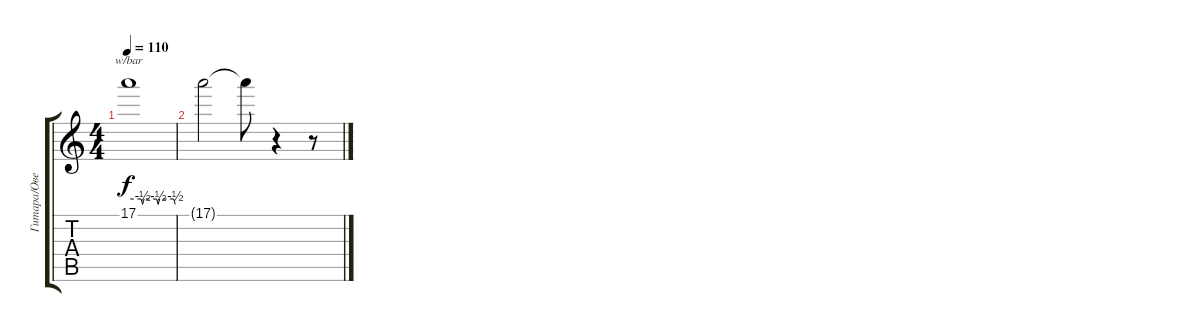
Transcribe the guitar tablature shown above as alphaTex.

\track ("Гитара/Овердрайв" "Гитара/Ове") {instrument acousticguitarnylon}
\staff {score tabs}
\tuning (E4 B3 G3 D3 A2 E2) {hide}
\ts (4 4)
\tempo 110
\clef g2
\ks c
17.1.1{tbe (custom default 0 0 16 0 18 -2 20 0 36 0 38 -2 40 0 58 0 60 -2) dy f} |
17.1{t}.2 17.1{t}.8 r.4 r.8
